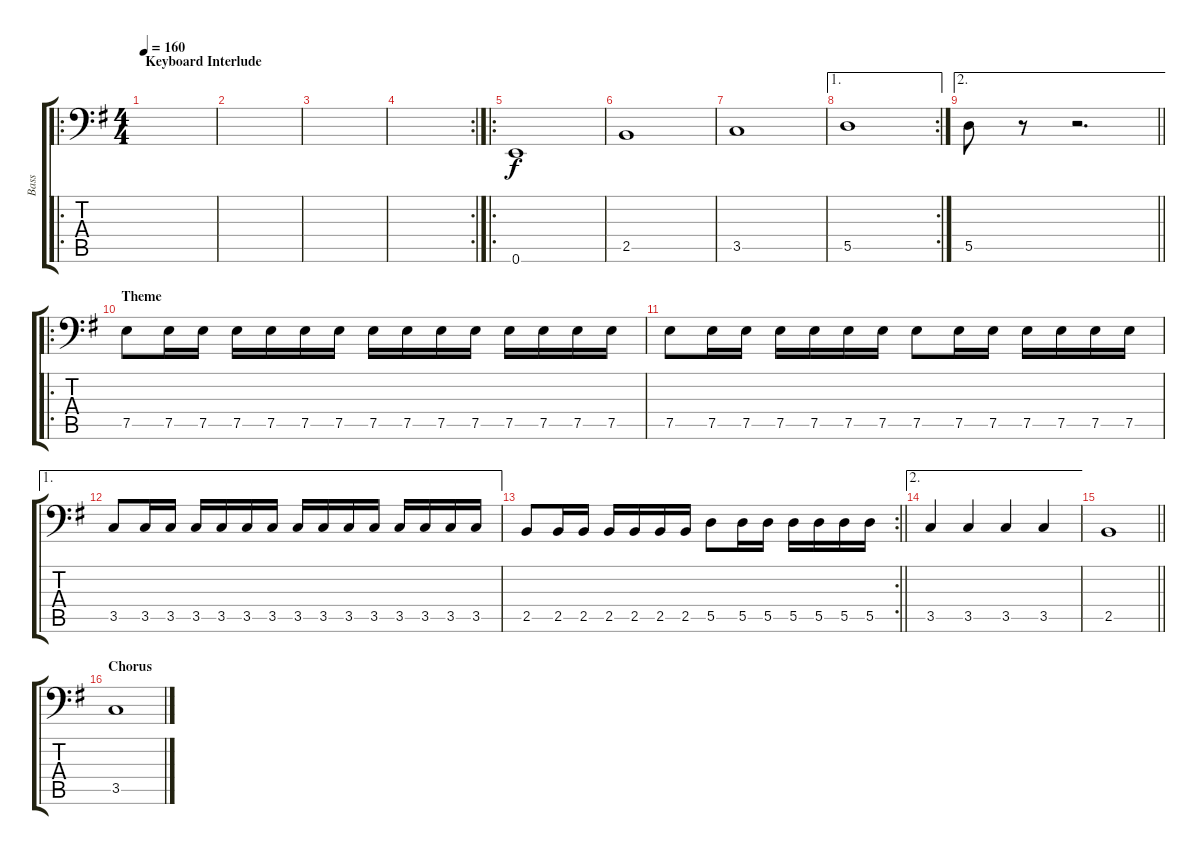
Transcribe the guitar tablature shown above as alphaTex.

\track ("Bass" "Bass") {instrument electricbasspick}
\staff {score tabs}
\tuning (E3 B2 G2 D2 A1 E1) {hide}
\ro
\ts (4 4)
\section ("" "Keyboard Interlude")
\tempo 160
\clef f4
\ks eminor
|
|
|
\rc 2
|
\ro
0.6.1 |
2.5.1 |
3.5.1 |
\ae 1
\rc 2
5.5.1 |
\ae 2
\barLineRight lightlight
5.5.8 r.8 r.2{d} |
\ro
\section ("" "Theme")
7.5.8 7.5.16 7.5.16 7.5.16 7.5.16 7.5.16 7.5.16 7.5.16 7.5.16 7.5.16 7.5.16 7.5.16 7.5.16 7.5.16 7.5.16 |
7.5.8 7.5.16 7.5.16 7.5.16 7.5.16 7.5.16 7.5.16 7.5.8 7.5.16 7.5.16 7.5.16 7.5.16 7.5.16 7.5.16 |
\ae 1
3.5.8 3.5.16 3.5.16 3.5.16 3.5.16 3.5.16 3.5.16 3.5.16 3.5.16 3.5.16 3.5.16 3.5.16 3.5.16 3.5.16 3.5.16 |
\rc 2
\barLineRight lightlight
2.5.8 2.5.16 2.5.16 2.5.16 2.5.16 2.5.16 2.5.16 5.5.8 5.5.16 5.5.16 5.5.16 5.5.16 5.5.16 5.5.16 |
\ae 2
3.5.4 3.5.4 3.5.4 3.5.4 |
\barLineRight lightlight
2.5.1 |
\section ("" "Chorus")
3.5.1
